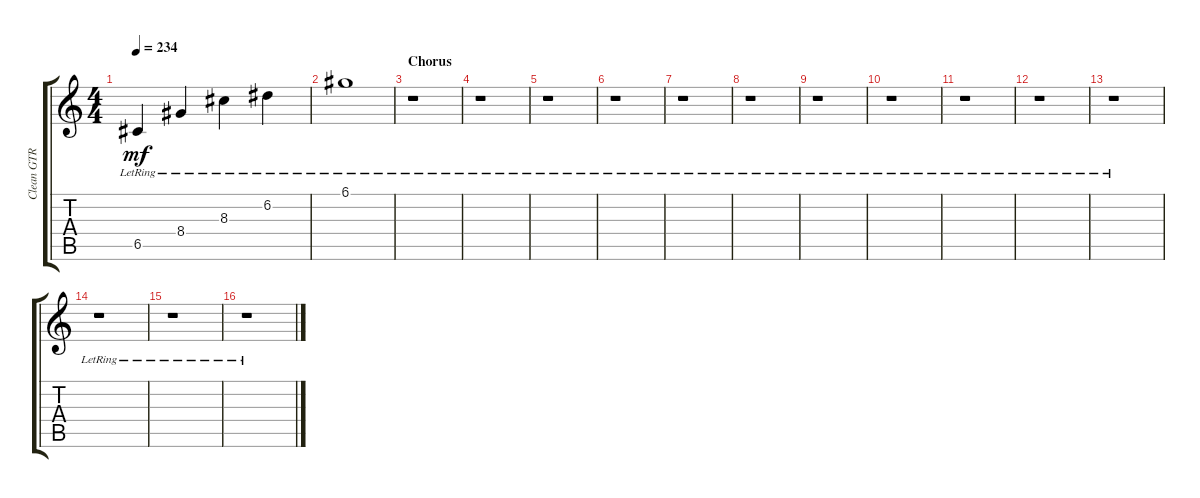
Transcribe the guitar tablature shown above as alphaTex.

\track ("Clean GTR" "Clean GTR") {instrument electricguitarclean}
\staff {score tabs}
\tuning (D4 A3 F3 C3 G2 C2) {hide}
\ts (4 4)
\tempo 234
\clef g2
\ks aminor
6.5{lr}.4{dy mf} 8.4{lr}.4 8.3{lr}.4 6.2{lr}.4 |
6.1{lr}.1 |
\section ("" "Chorus")
r.1 |
r.1 |
r.1 |
r.1 |
r.1 |
r.1 |
r.1 |
r.1 |
r.1 |
r.1 |
r.1 |
r.1 |
r.1 |
r.1
